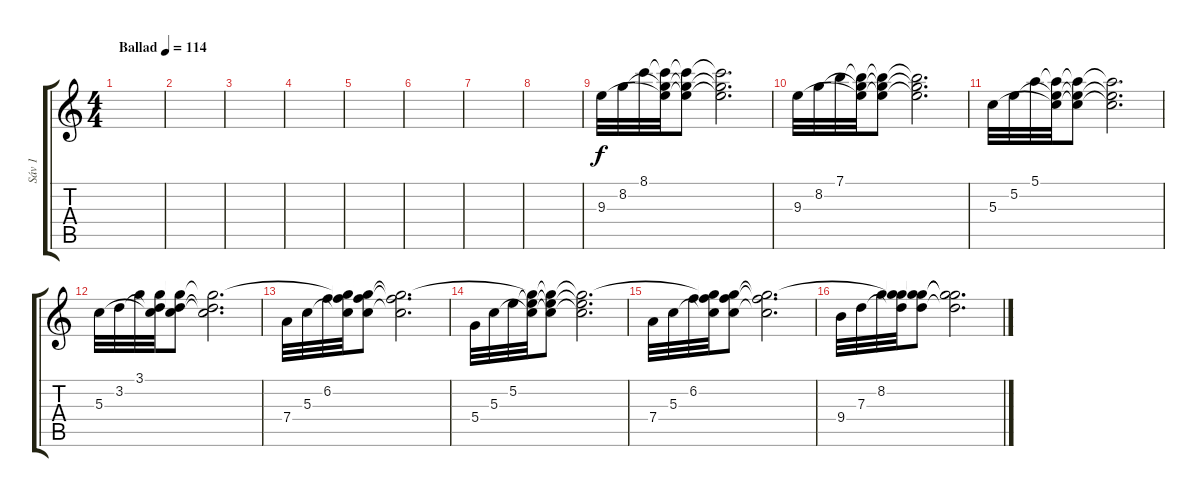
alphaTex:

\track ("Sáv 1" "Sáv 1") {instrument acousticguitarsteel}
\staff {score tabs}
\tuning (E4 B3 G3 D3 A2 E2) {hide}
\ts (4 4)
\tempo (114 "Ballad")
\clef g2
\ks c
|
|
|
|
|
|
|
|
9.3.32 8.2.32 8.1.32 (8.1{t} 8.2{t} 9.3{t}).32 (8.1{t} 8.2{t} 9.3{t}).8 (8.1{t} 8.2{t} 9.3{t}).2{d} |
9.3.32 8.2.32 7.1.32 (7.1{t} 8.2{t} 9.3{t}).32 (7.1{t} 8.2{t} 9.3{t}).8 (7.1{t} 8.2{t} 9.3{t}).2{d} |
5.3.32 5.2.32 5.1.32 (5.1{t} 5.2{t} 5.3{t}).32 (5.1{t} 5.2{t} 5.3{t}).8 (5.1{t} 5.2{t} 5.3{t}).2{d} |
5.3.32 3.2.32 3.1.32 (3.1{t} 3.2{t} 5.3{t}).32 (3.1{t} 3.2{t} 5.3{t}).8 (3.1{t} 3.2{t} 5.3{t}).2{d} |
7.4.32 5.3.32 6.2.32 (3.1{t} 6.2{t} 5.3{t}).32 (3.1{t} 6.2{t} 5.3{t}).8 (3.1{t} 6.2{t} 5.3{t}).2{d} |
5.4.32 5.3.32 5.2.32 (3.1{t} 5.2{t} 5.3{t}).32 (3.1{t} 5.2{t} 5.3{t}).8 (3.1{t} 5.2{t} 5.3{t}).2{d} |
7.4.32 5.3.32 6.2.32 (3.1{t} 6.2{t} 5.3{t}).32 (3.1{t} 6.2{t} 5.3{t}).8 (3.1{t} 6.2{t} 5.3{t}).2{d} |
9.4.32 7.3.32 8.2.32 (3.1{t} 8.2{t} 7.3{t}).32 (3.1{t} 8.2{t} 7.3{t}).8 (3.1{t} 8.2{t} 7.3{t}).2{d}
